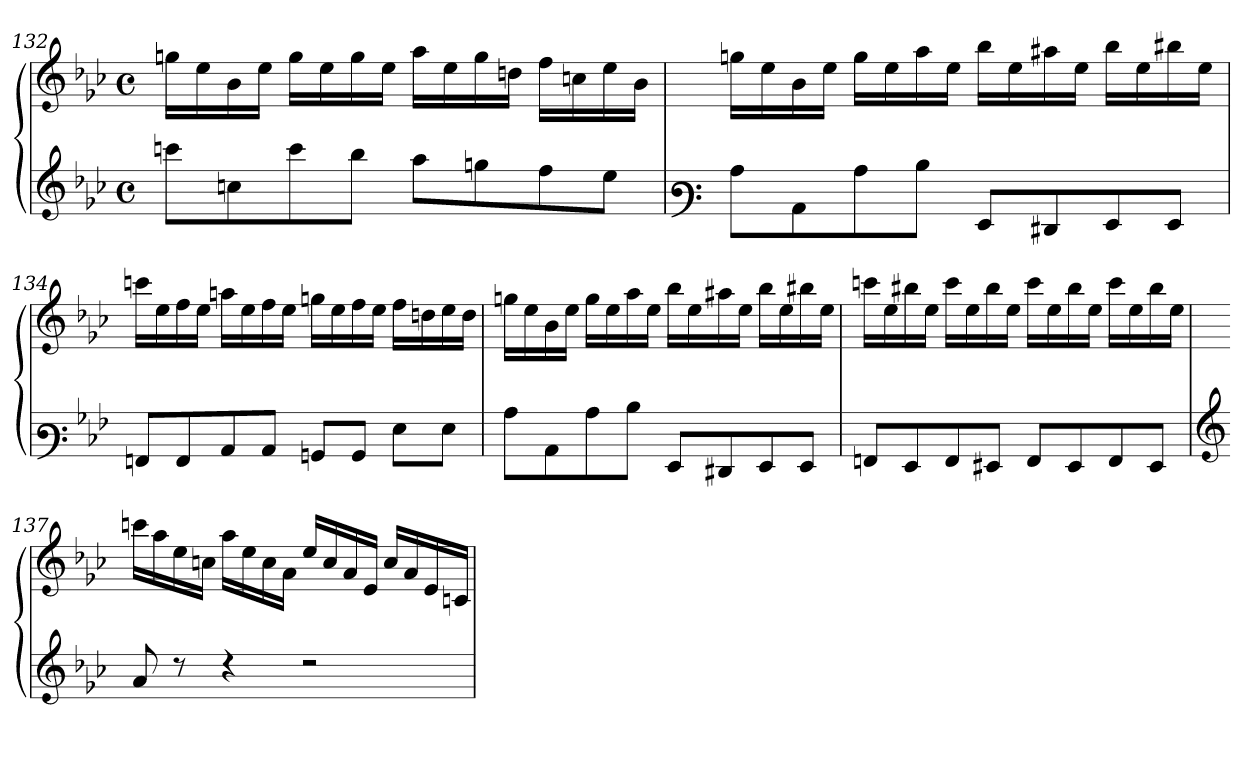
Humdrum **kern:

**kern	**kern
*part1	*part1
*staff2	*staff1
*clefG3	*clefG3
*k[b-e-a-]	*k[b-e-a-]
*M4/4	*M4/4
*met(c)	*met(c)
=132	=132
8aa\L	16ee\LL
.	16cc\
8a\	16g\
.	16cc\JJ
8aa\	16ee\LL
.	16cc\
8gg\J	16ee\
.	16cc\JJ
8ff\L	16ff\LL
.	16cc\
8ee\	16ee\
.	16b\JJ
8dd\	16dd\LL
.	16a\
8cc\J	16cc\
.	16g\JJ
!!LO:LB:g=z
=133	=133
*clefF3	*
8c\L	16ee\LL
.	16cc\
8C\	16g\
.	16cc\JJ
8c\	16ee\LL
.	16cc\
8d\J	16ff\
.	16cc\JJ
8GG/L	16gg\LL
.	16cc\
8FF#X/	16ff#X\
.	16cc\JJ
8GG/	16gg\LL
.	16cc\
8GG/J	16gg#X\
.	16cc\JJ
=134	=134
8AA/L	16aa\LL
.	16cc\
8AA/	16dd\
.	16cc\JJ
8C/	16ffn\LL
.	16cc\
8C/J	16dd\
.	16cc\JJ
8BB/L	16ee\LL
.	16cc\
8BB/J	16dd\
.	16cc\JJ
8G\L	16dd\LL
.	16b\
8G\J	16cc\
.	16b\JJ
!!LO:PB:g=z
=135	=135
8c\L	16ee\LL
.	16cc\
8C\	16g\
.	16cc\JJ
8c\	16ee\LL
.	16cc\
8d\J	16ff\
.	16cc\JJ
8GG/L	16gg\LL
.	16cc\
8FF#X/	16ff#X\
.	16cc\JJ
8GG/	16gg\LL
.	16cc\
8GG/J	16gg#X\
.	16cc\JJ
=136	=136
8AA/L	16aa\LL
.	16cc\
8GG/	16gg#X\
.	16cc\JJ
8AA/	16aa\LL
.	16cc\
8GG#/J	16gg#\
.	16cc\JJ
8AA/L	16aa\LL
.	16cc\
8GG#/	16gg#\
.	16cc\JJ
8AA/	16aa\LL
.	16cc\
8GG#/J	16gg#\
.	16cc\JJ
!!LO:LB:g=z
=137	=137
*clefG3	*
8f/	16aa\LL
.	16ff\
8rb	16cc\
.	16a\JJ
4rb	16ff\LL
.	16cc\
.	16a\
.	16f\JJ
2rb	16cc/LL
.	16a/
.	16f/
.	16c/JJ
.	16a/LL
.	16f/
.	16c/
.	16A/JJ
=	=
*-	*-
